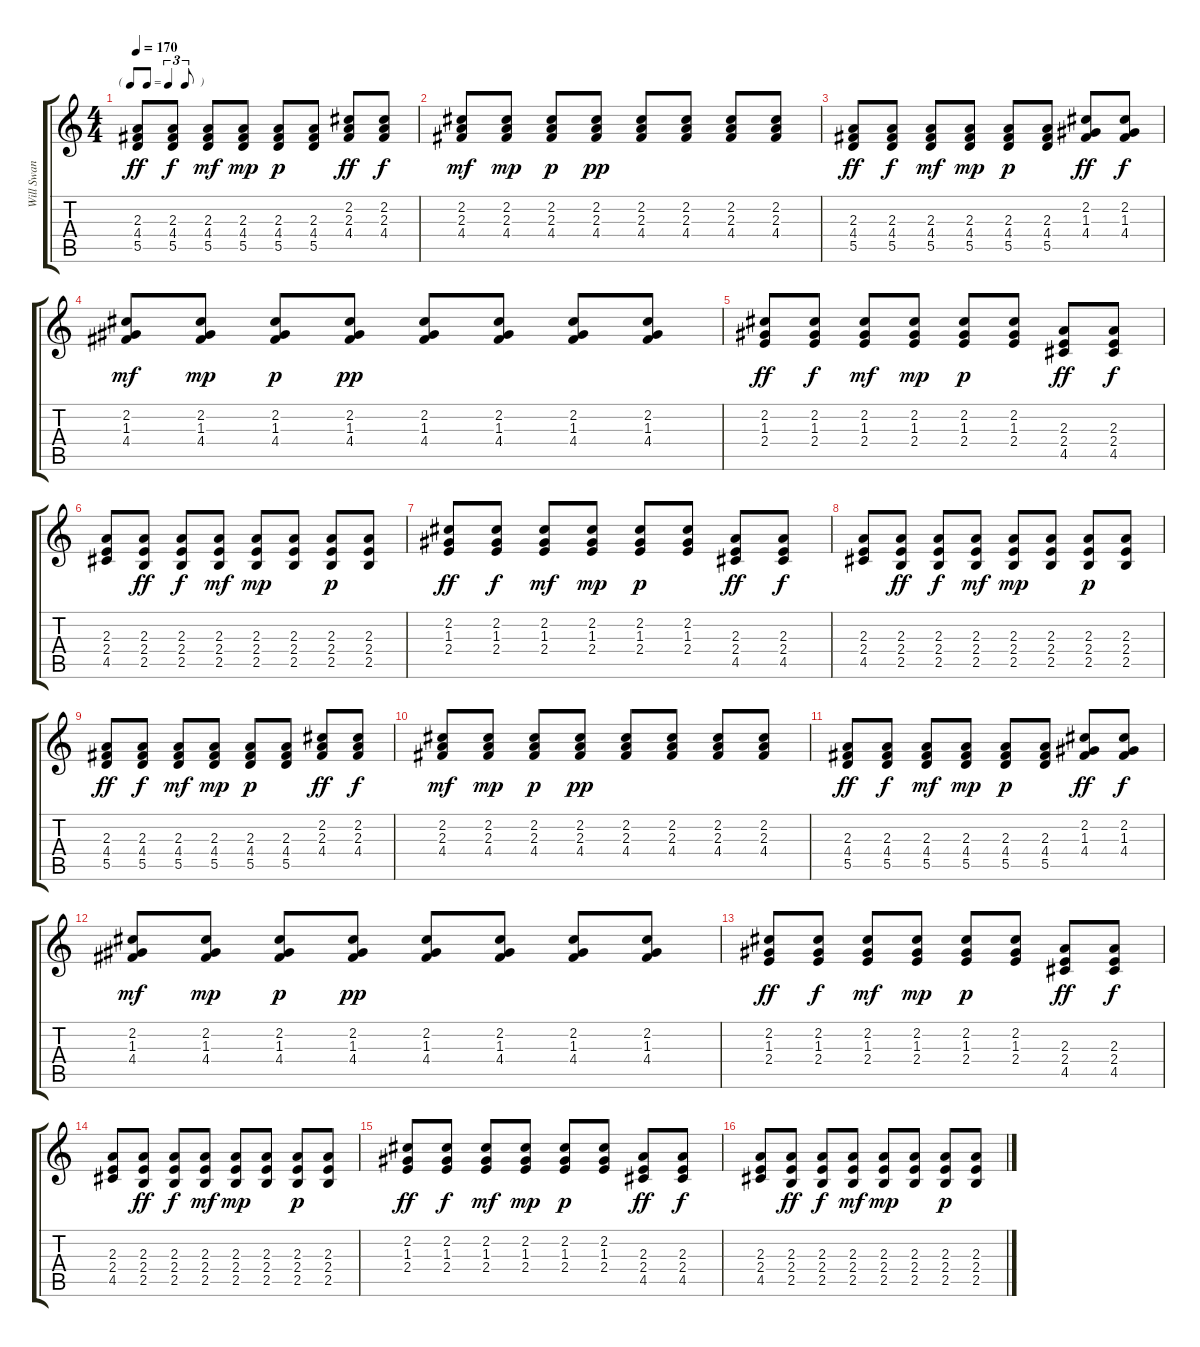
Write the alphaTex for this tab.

\track ("Will Swan" "Will Swan") {instrument overdrivenguitar}
\staff {score tabs}
\tuning (E4 B3 G3 D3 A2 D2) {hide}
\ts (4 4)
\tf triplet8th
\tempo 170
\clef g2
\ks c
(2.3 4.4 5.5).8{dy ff} (2.3 4.4 5.5).8{dy f} (2.3 4.4 5.5).8{dy mf} (2.3 4.4 5.5).8{dy mp} (2.3 4.4 5.5).8{dy p} (2.3 4.4 5.5).8 (2.2 2.3 4.4).8{dy ff} (2.2 2.3 4.4).8{dy f} |
(2.2 2.3 4.4).8{dy mf} (2.2 2.3 4.4).8{dy mp} (2.2 2.3 4.4).8{dy p} (2.2 2.3 4.4).8{dy pp} (2.2 2.3 4.4).8 (2.2 2.3 4.4).8 (2.2 2.3 4.4).8 (2.2 2.3 4.4).8 |
(2.3 4.4 5.5).8{dy ff} (2.3 4.4 5.5).8{dy f} (2.3 4.4 5.5).8{dy mf} (2.3 4.4 5.5).8{dy mp} (2.3 4.4 5.5).8{dy p} (2.3 4.4 5.5).8 (2.2 1.3 4.4).8{dy ff} (2.2 1.3 4.4).8{dy f} |
(2.2 1.3 4.4).8{dy mf} (2.2 1.3 4.4).8{dy mp} (2.2 1.3 4.4).8{dy p} (2.2 1.3 4.4).8{dy pp} (2.2 1.3 4.4).8 (2.2 1.3 4.4).8 (2.2 1.3 4.4).8 (2.2 1.3 4.4).8 |
(2.2 1.3 2.4).8{dy ff} (2.2 1.3 2.4).8{dy f} (2.2 1.3 2.4).8{dy mf} (2.2 1.3 2.4).8{dy mp} (2.2 1.3 2.4).8{dy p} (2.2 1.3 2.4).8 (2.3 2.4 4.5).8{dy ff} (2.3 2.4 4.5).8{dy f} |
(2.3 2.4 4.5).8 (2.3 2.4 2.5).8{dy ff} (2.3 2.4 2.5).8{dy f} (2.3 2.4 2.5).8{dy mf} (2.3 2.4 2.5).8{dy mp} (2.3 2.4 2.5).8 (2.3 2.4 2.5).8{dy p} (2.3 2.4 2.5).8 |
(2.2 1.3 2.4).8{dy ff} (2.2 1.3 2.4).8{dy f} (2.2 1.3 2.4).8{dy mf} (2.2 1.3 2.4).8{dy mp} (2.2 1.3 2.4).8{dy p} (2.2 1.3 2.4).8 (2.3 2.4 4.5).8{dy ff} (2.3 2.4 4.5).8{dy f} |
(2.3 2.4 4.5).8 (2.3 2.4 2.5).8{dy ff} (2.3 2.4 2.5).8{dy f} (2.3 2.4 2.5).8{dy mf} (2.3 2.4 2.5).8{dy mp} (2.3 2.4 2.5).8 (2.3 2.4 2.5).8{dy p} (2.3 2.4 2.5).8 |
(2.3 4.4 5.5).8{dy ff} (2.3 4.4 5.5).8{dy f} (2.3 4.4 5.5).8{dy mf} (2.3 4.4 5.5).8{dy mp} (2.3 4.4 5.5).8{dy p} (2.3 4.4 5.5).8 (2.2 2.3 4.4).8{dy ff} (2.2 2.3 4.4).8{dy f} |
(2.2 2.3 4.4).8{dy mf} (2.2 2.3 4.4).8{dy mp} (2.2 2.3 4.4).8{dy p} (2.2 2.3 4.4).8{dy pp} (2.2 2.3 4.4).8 (2.2 2.3 4.4).8 (2.2 2.3 4.4).8 (2.2 2.3 4.4).8 |
(2.3 4.4 5.5).8{dy ff} (2.3 4.4 5.5).8{dy f} (2.3 4.4 5.5).8{dy mf} (2.3 4.4 5.5).8{dy mp} (2.3 4.4 5.5).8{dy p} (2.3 4.4 5.5).8 (2.2 1.3 4.4).8{dy ff} (2.2 1.3 4.4).8{dy f} |
(2.2 1.3 4.4).8{dy mf} (2.2 1.3 4.4).8{dy mp} (2.2 1.3 4.4).8{dy p} (2.2 1.3 4.4).8{dy pp} (2.2 1.3 4.4).8 (2.2 1.3 4.4).8 (2.2 1.3 4.4).8 (2.2 1.3 4.4).8 |
(2.2 1.3 2.4).8{dy ff} (2.2 1.3 2.4).8{dy f} (2.2 1.3 2.4).8{dy mf} (2.2 1.3 2.4).8{dy mp} (2.2 1.3 2.4).8{dy p} (2.2 1.3 2.4).8 (2.3 2.4 4.5).8{dy ff} (2.3 2.4 4.5).8{dy f} |
(2.3 2.4 4.5).8 (2.3 2.4 2.5).8{dy ff} (2.3 2.4 2.5).8{dy f} (2.3 2.4 2.5).8{dy mf} (2.3 2.4 2.5).8{dy mp} (2.3 2.4 2.5).8 (2.3 2.4 2.5).8{dy p} (2.3 2.4 2.5).8 |
(2.2 1.3 2.4).8{dy ff} (2.2 1.3 2.4).8{dy f} (2.2 1.3 2.4).8{dy mf} (2.2 1.3 2.4).8{dy mp} (2.2 1.3 2.4).8{dy p} (2.2 1.3 2.4).8 (2.3 2.4 4.5).8{dy ff} (2.3 2.4 4.5).8{dy f} |
(2.3 2.4 4.5).8 (2.3 2.4 2.5).8{dy ff} (2.3 2.4 2.5).8{dy f} (2.3 2.4 2.5).8{dy mf} (2.3 2.4 2.5).8{dy mp} (2.3 2.4 2.5).8 (2.3 2.4 2.5).8{dy p} (2.3 2.4 2.5).8
